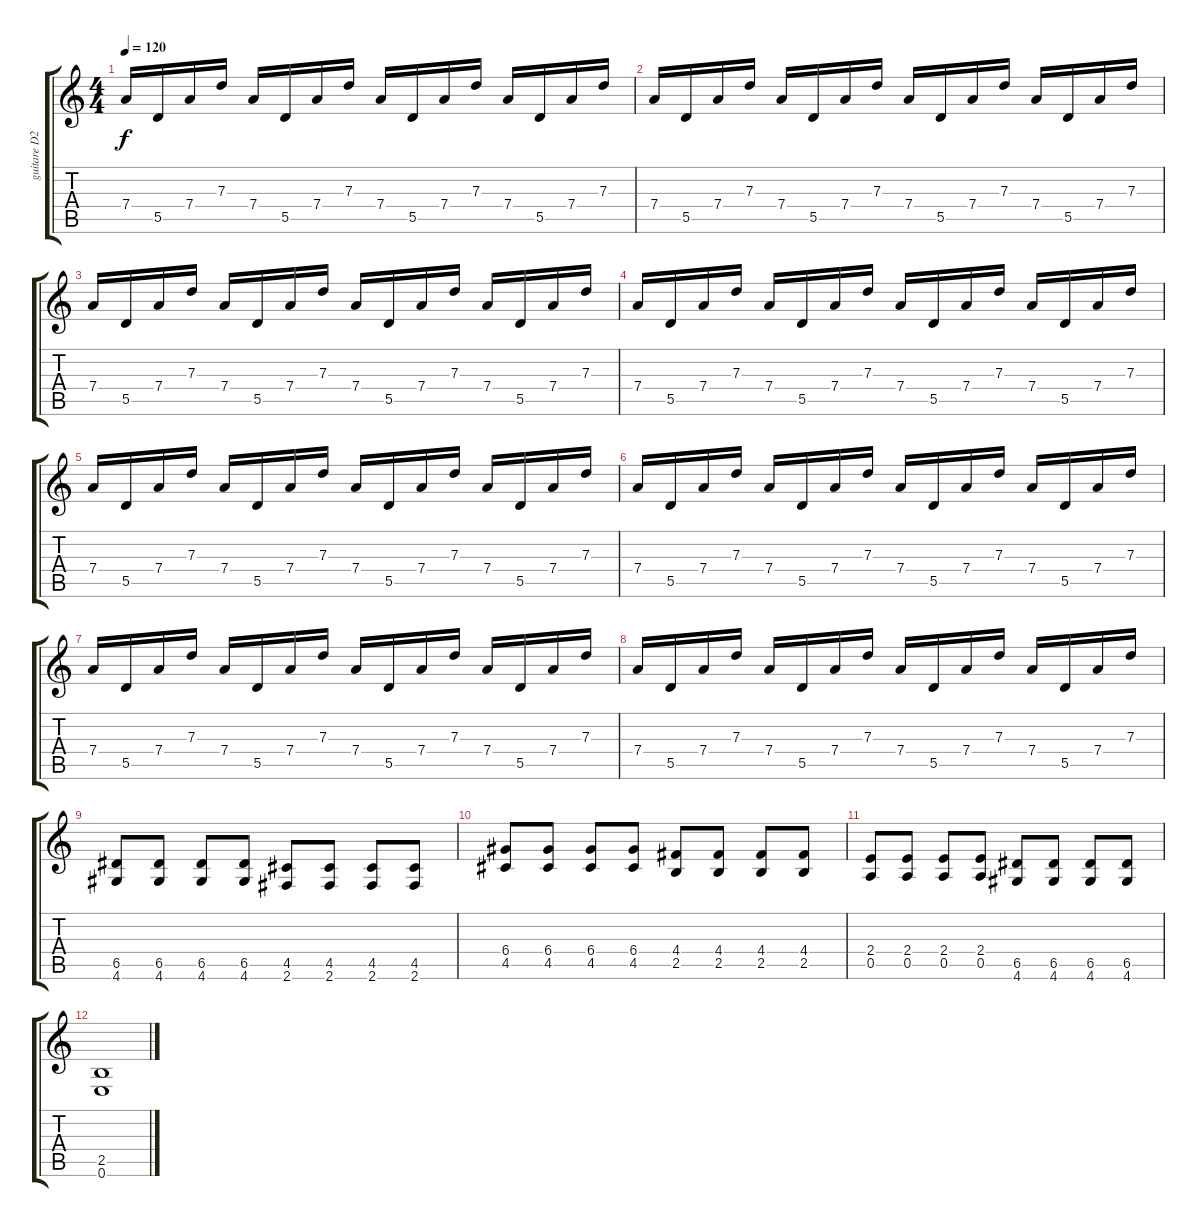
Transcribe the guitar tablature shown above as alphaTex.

\track ("guitare D2" "guitare D2") {instrument distortionguitar}
\staff {score tabs}
\tuning (E4 B3 G3 D3 A2 E2) {hide}
\ts (4 4)
\tempo 120
\clef g2
\ks c
7.4.16{dy f} 5.5.16 7.4.16 7.3.16 7.4.16 5.5.16 7.4.16 7.3.16 7.4.16 5.5.16 7.4.16 7.3.16 7.4.16 5.5.16 7.4.16 7.3.16 |
7.4.16 5.5.16 7.4.16 7.3.16 7.4.16 5.5.16 7.4.16 7.3.16 7.4.16 5.5.16 7.4.16 7.3.16 7.4.16 5.5.16 7.4.16 7.3.16 |
7.4.16 5.5.16 7.4.16 7.3.16 7.4.16 5.5.16 7.4.16 7.3.16 7.4.16 5.5.16 7.4.16 7.3.16 7.4.16 5.5.16 7.4.16 7.3.16 |
7.4.16 5.5.16 7.4.16 7.3.16 7.4.16 5.5.16 7.4.16 7.3.16 7.4.16 5.5.16 7.4.16 7.3.16 7.4.16 5.5.16 7.4.16 7.3.16 |
7.4.16 5.5.16 7.4.16 7.3.16 7.4.16 5.5.16 7.4.16 7.3.16 7.4.16 5.5.16 7.4.16 7.3.16 7.4.16 5.5.16 7.4.16 7.3.16 |
7.4.16 5.5.16 7.4.16 7.3.16 7.4.16 5.5.16 7.4.16 7.3.16 7.4.16 5.5.16 7.4.16 7.3.16 7.4.16 5.5.16 7.4.16 7.3.16 |
7.4.16 5.5.16 7.4.16 7.3.16 7.4.16 5.5.16 7.4.16 7.3.16 7.4.16 5.5.16 7.4.16 7.3.16 7.4.16 5.5.16 7.4.16 7.3.16 |
7.4.16 5.5.16 7.4.16 7.3.16 7.4.16 5.5.16 7.4.16 7.3.16 7.4.16 5.5.16 7.4.16 7.3.16 7.4.16 5.5.16 7.4.16 7.3.16 |
(6.5 4.6).8{volume 10 instrument distortionguitar} (6.5 4.6).8 (6.5 4.6).8 (6.5 4.6).8 (4.5 2.6).8 (4.5 2.6).8 (4.5 2.6).8 (4.5 2.6).8 |
(6.4 4.5).8 (6.4 4.5).8 (6.4 4.5).8 (6.4 4.5).8 (4.4 2.5).8 (4.4 2.5).8 (4.4 2.5).8 (4.4 2.5).8 |
(2.4 0.5).8 (2.4 0.5).8 (2.4 0.5).8 (2.4 0.5).8 (6.5 4.6).8 (6.5 4.6).8 (6.5 4.6).8 (6.5 4.6).8 |
(2.5 0.6).1
